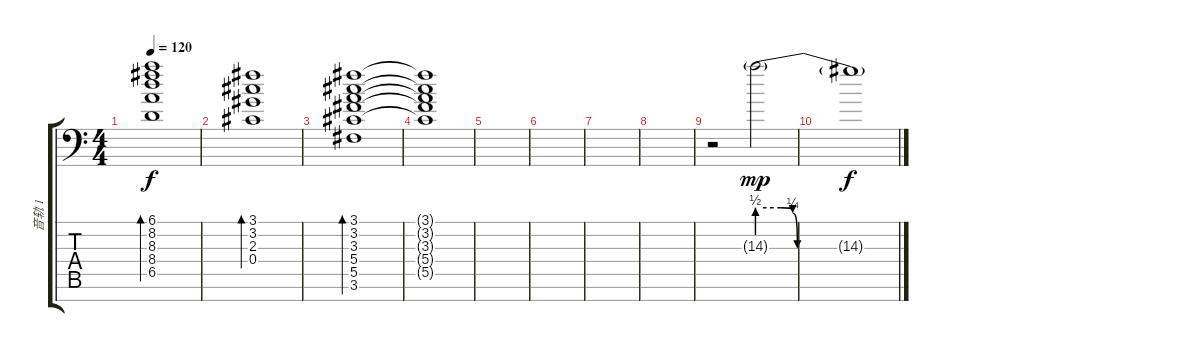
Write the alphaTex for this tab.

\track ("音轨 1" "音轨 1") {instrument electricguitarclean}
\staff {score tabs}
\tuning (Eb4 Bb3 Gb3 Db3 Ab2 Eb2 Bb1) {hide}
\ts (4 4)
\tempo 120
\clef f4
\ks c
(6.1 8.2 8.3 8.4 6.5).1{bd 240 dy f} |
(3.1 3.2 2.3 0.4).1{bd 240} |
(3.1 3.2 3.3 5.4 5.5 3.6).1{bd 240} |
(3.1{t} 3.2{t} 3.3{t} 5.4{t} 5.5{t}).1 |
|
|
|
|
r.2 14.3{be (custom 0 2 10 2 15 1 17 0 20 0 30 0 60 0) g}.2{dy mp} |
14.3{t}.1{dy f}
